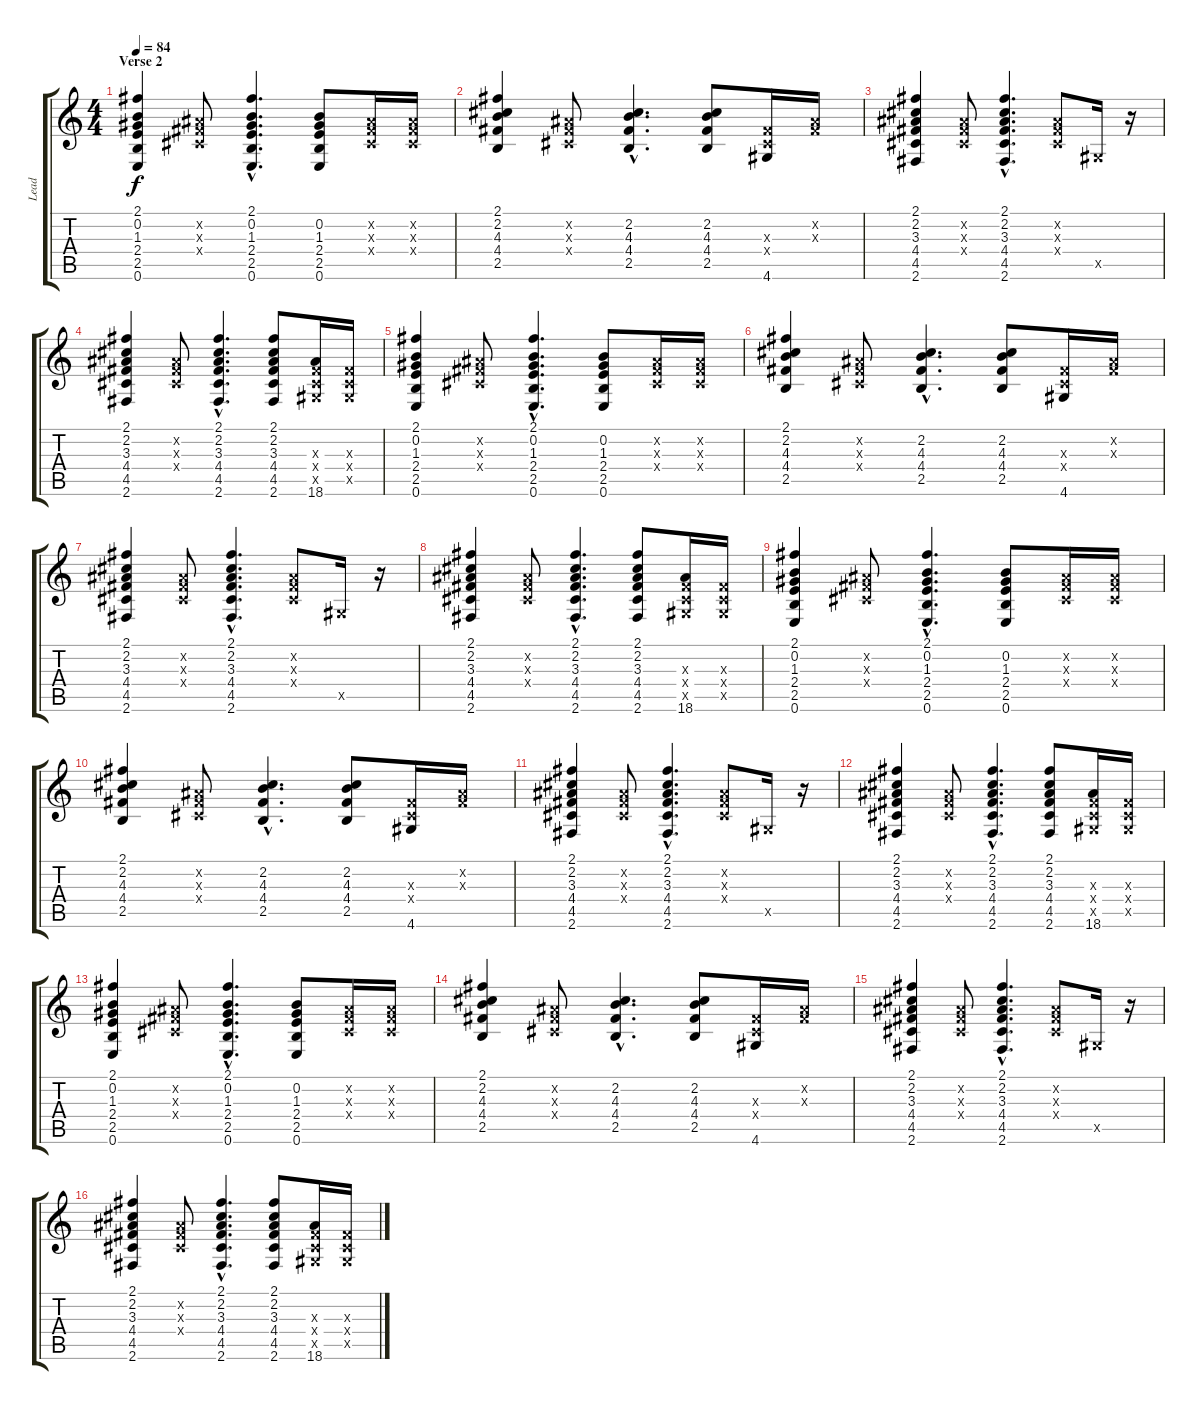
\track ("Lead" "Lead") {instrument distortionguitar}
\staff {score tabs}
\tuning (E4 B3 G3 D3 A2 E2) {hide}
\ts (4 4)
\section ("" "Verse 2")
\tempo 84
\clef g2
\ks c
(2.1 0.2 1.3 2.4 2.5 0.6).4{dy f} (-1.2{x} -1.3{x} -1.4{x}).8 (2.1{hac} 0.2{hac} 1.3{hac} 2.4{hac} 2.5{hac} 0.6{hac}).4{d} (0.2 1.3 2.4 2.5 0.6).8 (-1.2{x} -1.3{x} -1.4{x}).16 (-1.2{x} -1.3{x} -1.4{x}).16 |
(2.1 2.2 4.3 4.4 2.5).4 (-1.2{x} -1.3{x} -1.4{x}).8 (2.2{hac} 4.3{hac} 4.4{hac} 2.5{hac}).4{d} (2.2 4.3 4.4 2.5).8 (-1.3{x} -1.4{x} 4.6).16 (-1.2{x} -1.3{x}).16 |
(2.1 2.2 3.3 4.4 4.5 2.6).4 (-1.2{x} -1.3{x} -1.4{x}).8 (2.1{hac} 2.2{hac} 3.3{hac} 4.4{hac} 4.5{hac} 2.6{hac}).4{d} (-1.2{x} -1.3{x} -1.4{x}).8 -1.5{x}.16 r.16 |
(2.1 2.2 3.3 4.4 4.5 2.6).4 (-1.2{x} -1.3{x} -1.4{x}).8 (2.1{hac} 2.2{hac} 3.3{hac} 4.4{hac} 4.5{hac} 2.6{hac}).4{d} (2.1 2.2 3.3 4.4 4.5 2.6).8 (-1.3{x} -1.4{x} -1.5{x} 18.6).16 (-1.3{x} -1.4{x} -1.5{x}).16 |
(2.1 0.2 1.3 2.4 2.5 0.6).4 (-1.2{x} -1.3{x} -1.4{x}).8 (2.1{hac} 0.2{hac} 1.3{hac} 2.4{hac} 2.5{hac} 0.6{hac}).4{d} (0.2 1.3 2.4 2.5 0.6).8 (-1.2{x} -1.3{x} -1.4{x}).16 (-1.2{x} -1.3{x} -1.4{x}).16 |
(2.1 2.2 4.3 4.4 2.5).4 (-1.2{x} -1.3{x} -1.4{x}).8 (2.2{hac} 4.3{hac} 4.4{hac} 2.5{hac}).4{d} (2.2 4.3 4.4 2.5).8 (-1.3{x} -1.4{x} 4.6).16 (-1.2{x} -1.3{x}).16 |
(2.1 2.2 3.3 4.4 4.5 2.6).4 (-1.2{x} -1.3{x} -1.4{x}).8 (2.1{hac} 2.2{hac} 3.3{hac} 4.4{hac} 4.5{hac} 2.6{hac}).4{d} (-1.2{x} -1.3{x} -1.4{x}).8 -1.5{x}.16 r.16 |
(2.1 2.2 3.3 4.4 4.5 2.6).4 (-1.2{x} -1.3{x} -1.4{x}).8 (2.1{hac} 2.2{hac} 3.3{hac} 4.4{hac} 4.5{hac} 2.6{hac}).4{d} (2.1 2.2 3.3 4.4 4.5 2.6).8 (-1.3{x} -1.4{x} -1.5{x} 18.6).16 (-1.3{x} -1.4{x} -1.5{x}).16 |
(2.1 0.2 1.3 2.4 2.5 0.6).4 (-1.2{x} -1.3{x} -1.4{x}).8 (2.1{hac} 0.2{hac} 1.3{hac} 2.4{hac} 2.5{hac} 0.6{hac}).4{d} (0.2 1.3 2.4 2.5 0.6).8 (-1.2{x} -1.3{x} -1.4{x}).16 (-1.2{x} -1.3{x} -1.4{x}).16 |
(2.1 2.2 4.3 4.4 2.5).4 (-1.2{x} -1.3{x} -1.4{x}).8 (2.2{hac} 4.3{hac} 4.4{hac} 2.5{hac}).4{d} (2.2 4.3 4.4 2.5).8 (-1.3{x} -1.4{x} 4.6).16 (-1.2{x} -1.3{x}).16 |
(2.1 2.2 3.3 4.4 4.5 2.6).4 (-1.2{x} -1.3{x} -1.4{x}).8 (2.1{hac} 2.2{hac} 3.3{hac} 4.4{hac} 4.5{hac} 2.6{hac}).4{d} (-1.2{x} -1.3{x} -1.4{x}).8 -1.5{x}.16 r.16 |
(2.1 2.2 3.3 4.4 4.5 2.6).4 (-1.2{x} -1.3{x} -1.4{x}).8 (2.1{hac} 2.2{hac} 3.3{hac} 4.4{hac} 4.5{hac} 2.6{hac}).4{d} (2.1 2.2 3.3 4.4 4.5 2.6).8 (-1.3{x} -1.4{x} -1.5{x} 18.6).16 (-1.3{x} -1.4{x} -1.5{x}).16 |
(2.1 0.2 1.3 2.4 2.5 0.6).4 (-1.2{x} -1.3{x} -1.4{x}).8 (2.1{hac} 0.2{hac} 1.3{hac} 2.4{hac} 2.5{hac} 0.6{hac}).4{d} (0.2 1.3 2.4 2.5 0.6).8 (-1.2{x} -1.3{x} -1.4{x}).16 (-1.2{x} -1.3{x} -1.4{x}).16 |
(2.1 2.2 4.3 4.4 2.5).4 (-1.2{x} -1.3{x} -1.4{x}).8 (2.2{hac} 4.3{hac} 4.4{hac} 2.5{hac}).4{d} (2.2 4.3 4.4 2.5).8 (-1.3{x} -1.4{x} 4.6).16 (-1.2{x} -1.3{x}).16 |
(2.1 2.2 3.3 4.4 4.5 2.6).4 (-1.2{x} -1.3{x} -1.4{x}).8 (2.1{hac} 2.2{hac} 3.3{hac} 4.4{hac} 4.5{hac} 2.6{hac}).4{d} (-1.2{x} -1.3{x} -1.4{x}).8 -1.5{x}.16 r.16 |
(2.1 2.2 3.3 4.4 4.5 2.6).4 (-1.2{x} -1.3{x} -1.4{x}).8 (2.1{hac} 2.2{hac} 3.3{hac} 4.4{hac} 4.5{hac} 2.6{hac}).4{d} (2.1 2.2 3.3 4.4 4.5 2.6).8 (-1.3{x} -1.4{x} -1.5{x} 18.6).16 (-1.3{x} -1.4{x} -1.5{x}).16
